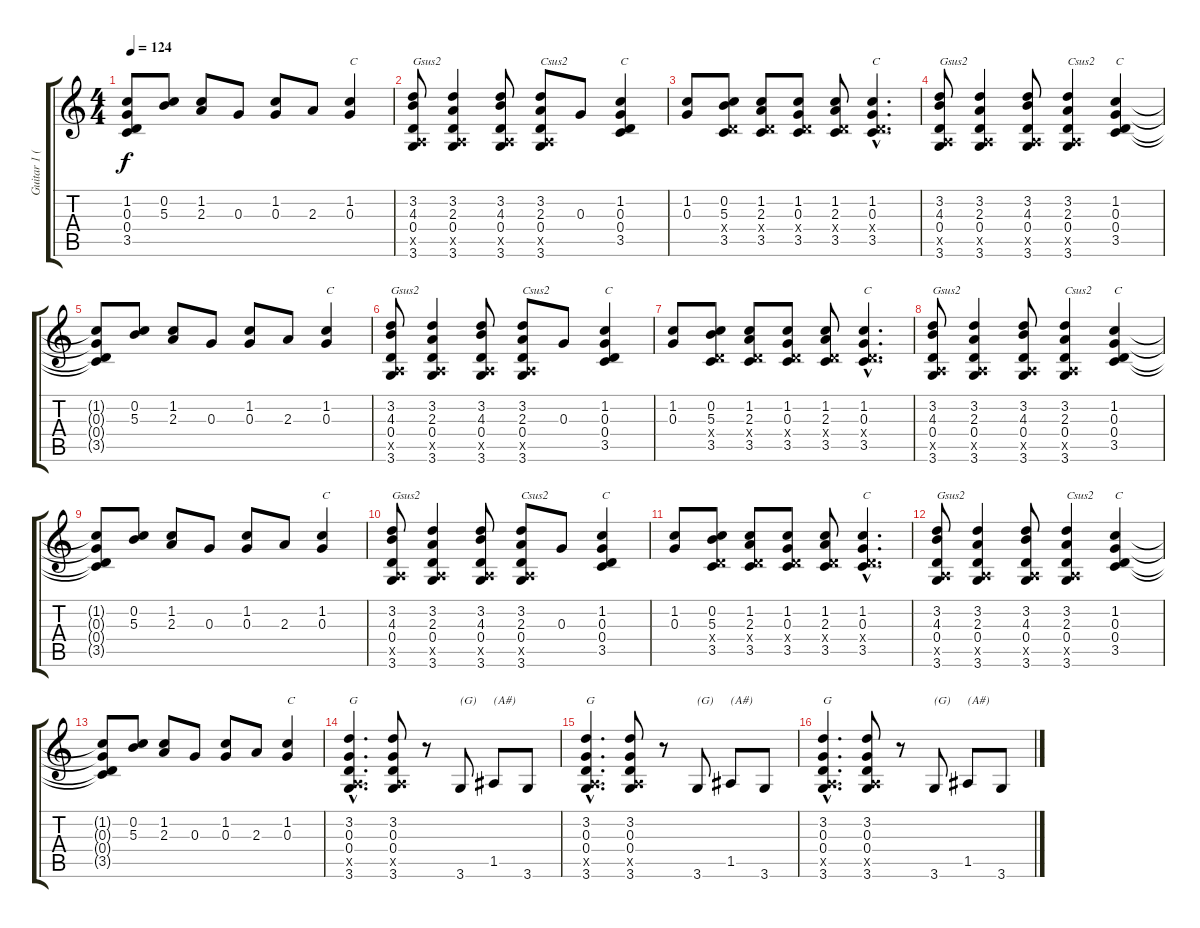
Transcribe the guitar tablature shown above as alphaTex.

\track ("Guitar 1 (Angus)" "Guitar 1 (") {instrument distortionguitar}
\staff {score tabs}
\tuning (E4 B3 G3 D3 A2 E2) {hide}
\ts (4 4)
\tempo 124
\clef g2
\ks c
(1.2{t} 0.3{t} 0.4{t} 3.5{t}).8{dy f} (0.2 5.3).8 (1.2 2.3).8 0.3.8 (1.2 0.3).8 2.3.8 (1.2 0.3).4{txt "C"} |
(3.2 4.3 0.4 0.5{x} 3.6).8{txt "Gsus2"} (3.2 2.3 0.4 0.5{x} 3.6).4 (3.2 4.3 0.4 0.5{x} 3.6).8 (3.2 2.3 0.4 0.5{x} 3.6).8{txt "Csus2"} 0.3.8 (1.2 0.3 0.4 3.5).4{txt "C"} |
(1.2 0.3).8 (0.2 5.3 0.4{x} 3.5).8 (1.2 2.3 0.4{x} 3.5).8 (1.2 0.3 0.4{x} 3.5).8 (1.2 2.3 0.4{x} 3.5).8 (1.2{hac} 0.3{hac} 0.4{hac x} 3.5{hac}).4{d txt "C"} |
(3.2 4.3 0.4 0.5{x} 3.6).8{txt "Gsus2"} (3.2 2.3 0.4 0.5{x} 3.6).4 (3.2 4.3 0.4 0.5{x} 3.6).8 (3.2 2.3 0.4 0.5{x} 3.6).4{txt "Csus2"} (1.2 0.3 0.4 3.5).4{txt "C"} |
(1.2{t} 0.3{t} 0.4{t} 3.5{t}).8 (0.2 5.3).8 (1.2 2.3).8 0.3.8 (1.2 0.3).8 2.3.8 (1.2 0.3).4{txt "C"} |
(3.2 4.3 0.4 0.5{x} 3.6).8{txt "Gsus2"} (3.2 2.3 0.4 0.5{x} 3.6).4 (3.2 4.3 0.4 0.5{x} 3.6).8 (3.2 2.3 0.4 0.5{x} 3.6).8{txt "Csus2"} 0.3.8 (1.2 0.3 0.4 3.5).4{txt "C"} |
(1.2 0.3).8 (0.2 5.3 0.4{x} 3.5).8 (1.2 2.3 0.4{x} 3.5).8 (1.2 0.3 0.4{x} 3.5).8 (1.2 2.3 0.4{x} 3.5).8 (1.2{hac} 0.3{hac} 0.4{hac x} 3.5{hac}).4{d txt "C"} |
(3.2 4.3 0.4 0.5{x} 3.6).8{txt "Gsus2"} (3.2 2.3 0.4 0.5{x} 3.6).4 (3.2 4.3 0.4 0.5{x} 3.6).8 (3.2 2.3 0.4 0.5{x} 3.6).4{txt "Csus2"} (1.2 0.3 0.4 3.5).4{txt "C"} |
(1.2{t} 0.3{t} 0.4{t} 3.5{t}).8 (0.2 5.3).8 (1.2 2.3).8 0.3.8 (1.2 0.3).8 2.3.8 (1.2 0.3).4{txt "C"} |
(3.2 4.3 0.4 0.5{x} 3.6).8{txt "Gsus2"} (3.2 2.3 0.4 0.5{x} 3.6).4 (3.2 4.3 0.4 0.5{x} 3.6).8 (3.2 2.3 0.4 0.5{x} 3.6).8{txt "Csus2"} 0.3.8 (1.2 0.3 0.4 3.5).4{txt "C"} |
(1.2 0.3).8 (0.2 5.3 0.4{x} 3.5).8 (1.2 2.3 0.4{x} 3.5).8 (1.2 0.3 0.4{x} 3.5).8 (1.2 2.3 0.4{x} 3.5).8 (1.2{hac} 0.3{hac} 0.4{hac x} 3.5{hac}).4{d txt "C"} |
(3.2 4.3 0.4 0.5{x} 3.6).8{txt "Gsus2"} (3.2 2.3 0.4 0.5{x} 3.6).4 (3.2 4.3 0.4 0.5{x} 3.6).8 (3.2 2.3 0.4 0.5{x} 3.6).4{txt "Csus2"} (1.2 0.3 0.4 3.5).4{txt "C"} |
(1.2{t} 0.3{t} 0.4{t} 3.5{t}).8 (0.2 5.3).8 (1.2 2.3).8 0.3.8 (1.2 0.3).8 2.3.8 (1.2 0.3).4{txt "C"} |
(3.2{hac} 0.3{hac} 0.4{hac} 0.5{hac x} 3.6{hac}).4{d txt "G"} (3.2 0.3 0.4 0.5{x} 3.6).8 r.8 3.6.8{txt "(G)"} 1.5.8{txt "(A#)"} 3.6.8 |
(3.2{hac} 0.3{hac} 0.4{hac} 0.5{hac x} 3.6{hac}).4{d txt "G"} (3.2 0.3 0.4 0.5{x} 3.6).8 r.8 3.6.8{txt "(G)"} 1.5.8{txt "(A#)"} 3.6.8 |
(3.2{hac} 0.3{hac} 0.4{hac} 0.5{hac x} 3.6{hac}).4{d txt "G"} (3.2 0.3 0.4 0.5{x} 3.6).8 r.8 3.6.8{txt "(G)"} 1.5.8{txt "(A#)"} 3.6.8
